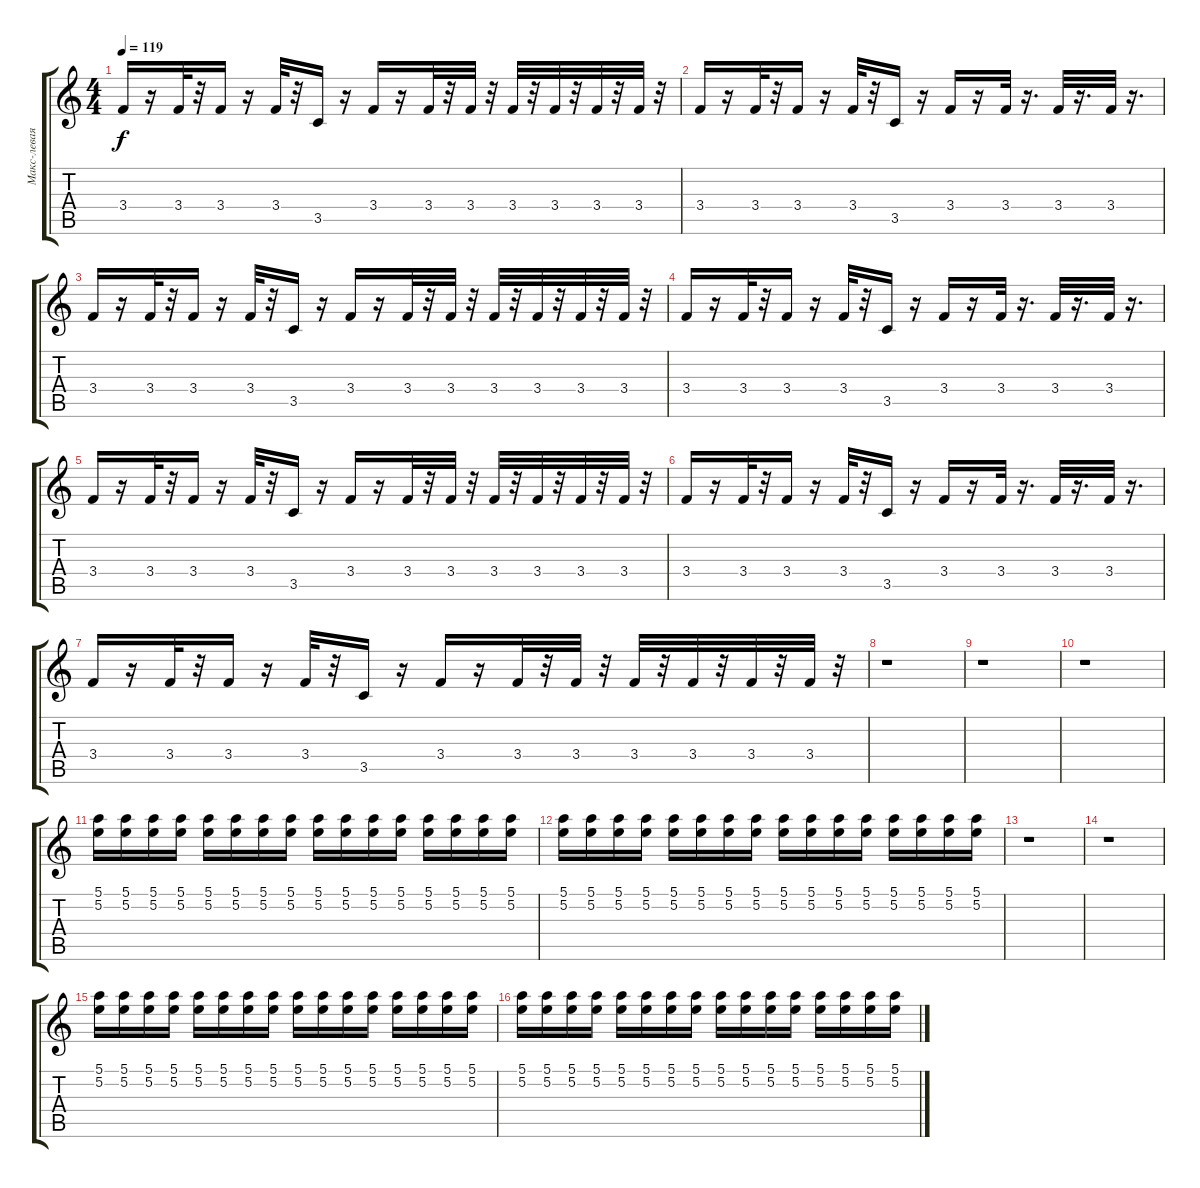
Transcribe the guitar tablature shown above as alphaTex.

\track ("Макс-левая гитара" "Макс-левая") {instrument distortionguitar}
\staff {score tabs}
\tuning (E4 B3 G3 D3 A2 E2) {hide}
\ts (4 4)
\tempo 119
\clef g2
\ks c
3.4.16{dy f} r.16 3.4.32 r.32 3.4.16 r.16 3.4.32 r.32 3.5.16 r.16 3.4.16 r.16 3.4.32 r.32 3.4.32 r.32 3.4.32 r.32 3.4.32 r.32 3.4.32 r.32 3.4.32 r.32 |
3.4.16 r.16 3.4.32 r.32 3.4.16 r.16 3.4.32 r.32 3.5.16 r.16 3.4.16 r.16 3.4.32 r.16{d} 3.4.32 r.16{d} 3.4.32 r.16{d} |
3.4.16 r.16 3.4.32 r.32 3.4.16 r.16 3.4.32 r.32 3.5.16 r.16 3.4.16 r.16 3.4.32 r.32 3.4.32 r.32 3.4.32 r.32 3.4.32 r.32 3.4.32 r.32 3.4.32 r.32 |
3.4.16 r.16 3.4.32 r.32 3.4.16 r.16 3.4.32 r.32 3.5.16 r.16 3.4.16 r.16 3.4.32 r.16{d} 3.4.32 r.16{d} 3.4.32 r.16{d} |
3.4.16 r.16 3.4.32 r.32 3.4.16 r.16 3.4.32 r.32 3.5.16 r.16 3.4.16 r.16 3.4.32 r.32 3.4.32 r.32 3.4.32 r.32 3.4.32 r.32 3.4.32 r.32 3.4.32 r.32 |
3.4.16 r.16 3.4.32 r.32 3.4.16 r.16 3.4.32 r.32 3.5.16 r.16 3.4.16 r.16 3.4.32 r.16{d} 3.4.32 r.16{d} 3.4.32 r.16{d} |
3.4.16 r.16 3.4.32 r.32 3.4.16 r.16 3.4.32 r.32 3.5.16 r.16 3.4.16 r.16 3.4.32 r.32 3.4.32 r.32 3.4.32 r.32 3.4.32 r.32 3.4.32 r.32 3.4.32 r.32 |
r.1 |
r.1 |
r.1 |
(5.1 5.2).16 (5.1 5.2).16 (5.1 5.2).16 (5.1 5.2).16 (5.1 5.2).16 (5.1 5.2).16 (5.1 5.2).16 (5.1 5.2).16 (5.1 5.2).16 (5.1 5.2).16 (5.1 5.2).16 (5.1 5.2).16 (5.1 5.2).16 (5.1 5.2).16 (5.1 5.2).16 (5.1 5.2).16 |
(5.1 5.2).16 (5.1 5.2).16 (5.1 5.2).16 (5.1 5.2).16 (5.1 5.2).16 (5.1 5.2).16 (5.1 5.2).16 (5.1 5.2).16 (5.1 5.2).16 (5.1 5.2).16 (5.1 5.2).16 (5.1 5.2).16 (5.1 5.2).16 (5.1 5.2).16 (5.1 5.2).16 (5.1 5.2).16 |
r.1 |
r.1 |
(5.1 5.2).16 (5.1 5.2).16 (5.1 5.2).16 (5.1 5.2).16 (5.1 5.2).16 (5.1 5.2).16 (5.1 5.2).16 (5.1 5.2).16 (5.1 5.2).16 (5.1 5.2).16 (5.1 5.2).16 (5.1 5.2).16 (5.1 5.2).16 (5.1 5.2).16 (5.1 5.2).16 (5.1 5.2).16 |
(5.1 5.2).16 (5.1 5.2).16 (5.1 5.2).16 (5.1 5.2).16 (5.1 5.2).16 (5.1 5.2).16 (5.1 5.2).16 (5.1 5.2).16 (5.1 5.2).16 (5.1 5.2).16 (5.1 5.2).16 (5.1 5.2).16 (5.1 5.2).16 (5.1 5.2).16 (5.1 5.2).16 (5.1 5.2).16
